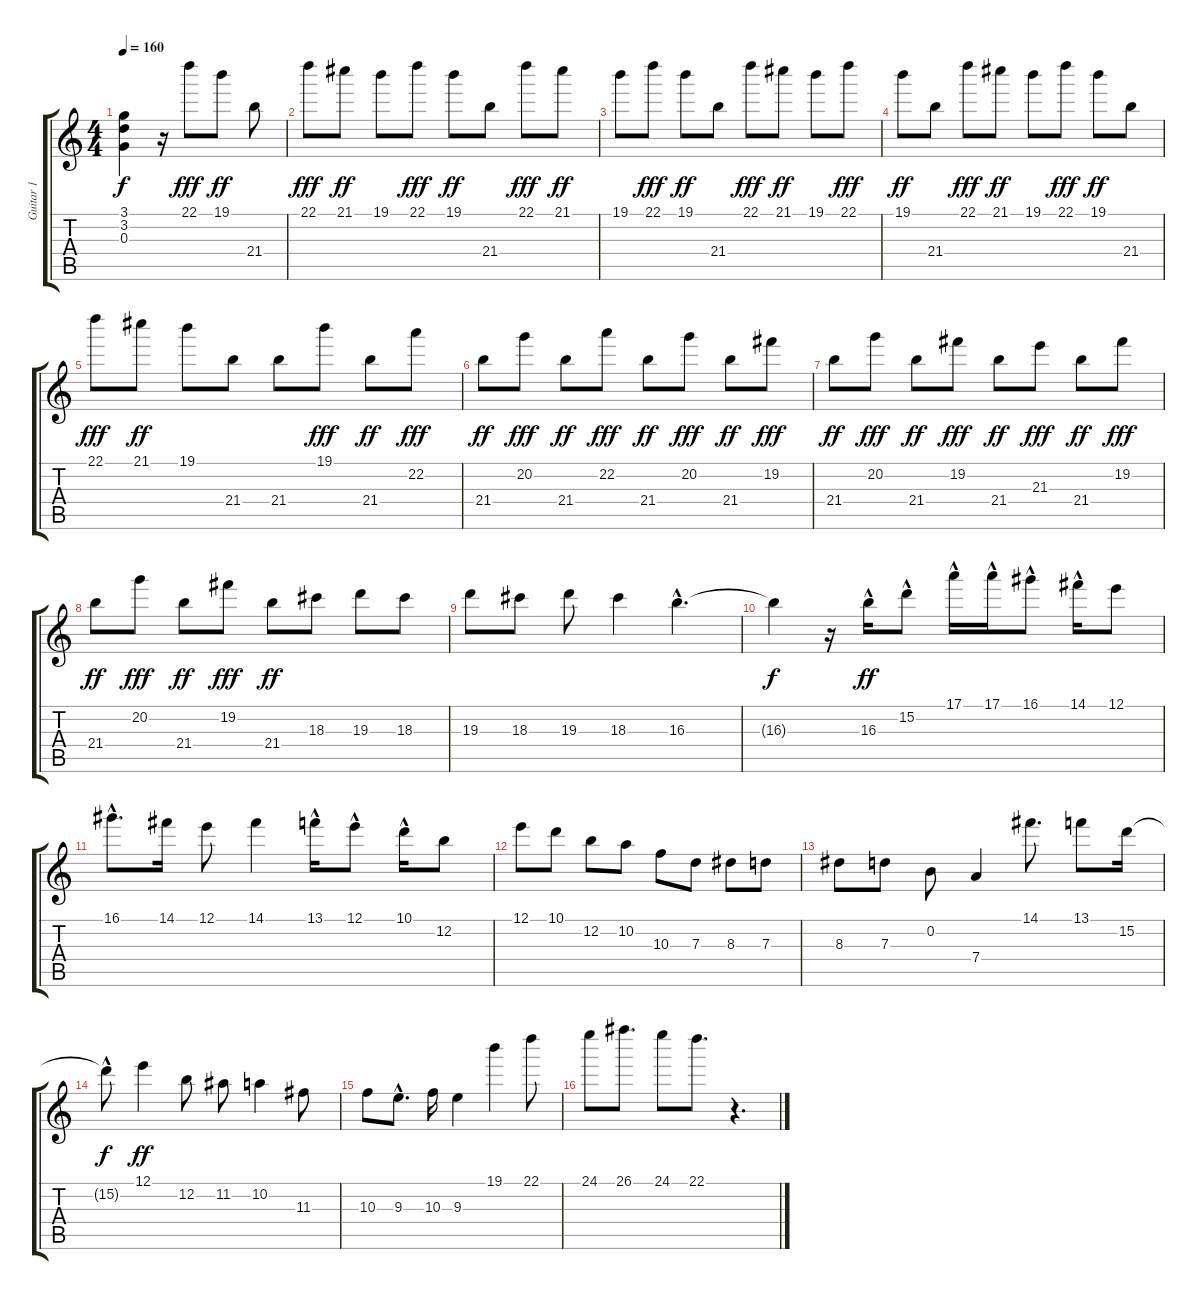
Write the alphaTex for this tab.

\track ("Guitar 1" "Guitar 1") {instrument distortionguitar}
\staff {score tabs}
\tuning (E4 B3 G3 D3 A2 E2) {hide}
\ts (4 4)
\tempo 160
\clef g2
\ks c
(3.1{t} 3.2{t} 0.3{t}).4{dy f} r.16 22.1.8{dy fff} 19.1.8{dy ff} 21.4.8 |
22.1.8{dy fff} 21.1.8{dy ff} 19.1.8 22.1.8{dy fff} 19.1.8{dy ff} 21.4.8 22.1.8{dy fff} 21.1.8{dy ff} |
19.1.8 22.1.8{dy fff} 19.1.8{dy ff} 21.4.8 22.1.8{dy fff} 21.1.8{dy ff} 19.1.8 22.1.8{dy fff} |
19.1.8{dy ff} 21.4.8 22.1.8{dy fff} 21.1.8{dy ff} 19.1.8 22.1.8{dy fff} 19.1.8{dy ff} 21.4.8 |
22.1.8{dy fff} 21.1.8{dy ff} 19.1.8 21.4.8 21.4.8 19.1.8{dy fff} 21.4.8{dy ff} 22.2.8{dy fff} |
21.4.8{dy ff} 20.2.8{dy fff} 21.4.8{dy ff} 22.2.8{dy fff} 21.4.8{dy ff} 20.2.8{dy fff} 21.4.8{dy ff} 19.2.8{dy fff} |
21.4.8{dy ff} 20.2.8{dy fff} 21.4.8{dy ff} 19.2.8{dy fff} 21.4.8{dy ff} 21.3.8{dy fff} 21.4.8{dy ff} 19.2.8{dy fff} |
21.4.8{dy ff} 20.2.8{dy fff} 21.4.8{dy ff} 19.2.8{dy fff} 21.4.8{dy ff} 18.3.8 19.3.8 18.3.8 |
19.3.8 18.3.8 19.3.8 18.3.4 16.3{hac}.4{d} |
16.3{t}.4{dy f} r.16 16.3{hac}.16{dy ff} 15.2{hac}.8 17.1{hac}.16 17.1{hac}.16 16.1{hac}.8 14.1{hac}.16 12.1.8 |
16.1{hac}.8{d} 14.1.16 12.1.8 14.1.4 13.1{hac}.16 12.1{hac}.8 10.1{hac}.16 12.2.8 |
12.1.8 10.1.8 12.2.8 10.2.8 10.3.8 7.3.8 8.3.8 7.3.8 |
8.3.8 7.3.8 0.2.8 7.4.4 14.1.8{d} 13.1.8 15.2.16 |
15.2{hac t}.8{dy f} 12.1.4{dy ff} 12.2.8 11.2.8 10.2.4 11.3.8 |
10.3.8 9.3{hac}.8{d} 10.3.16 9.3.4 19.1.4 22.1.8 |
24.1.8 26.1.8{d} 24.1.8 22.1.8{d} r.4{d}
